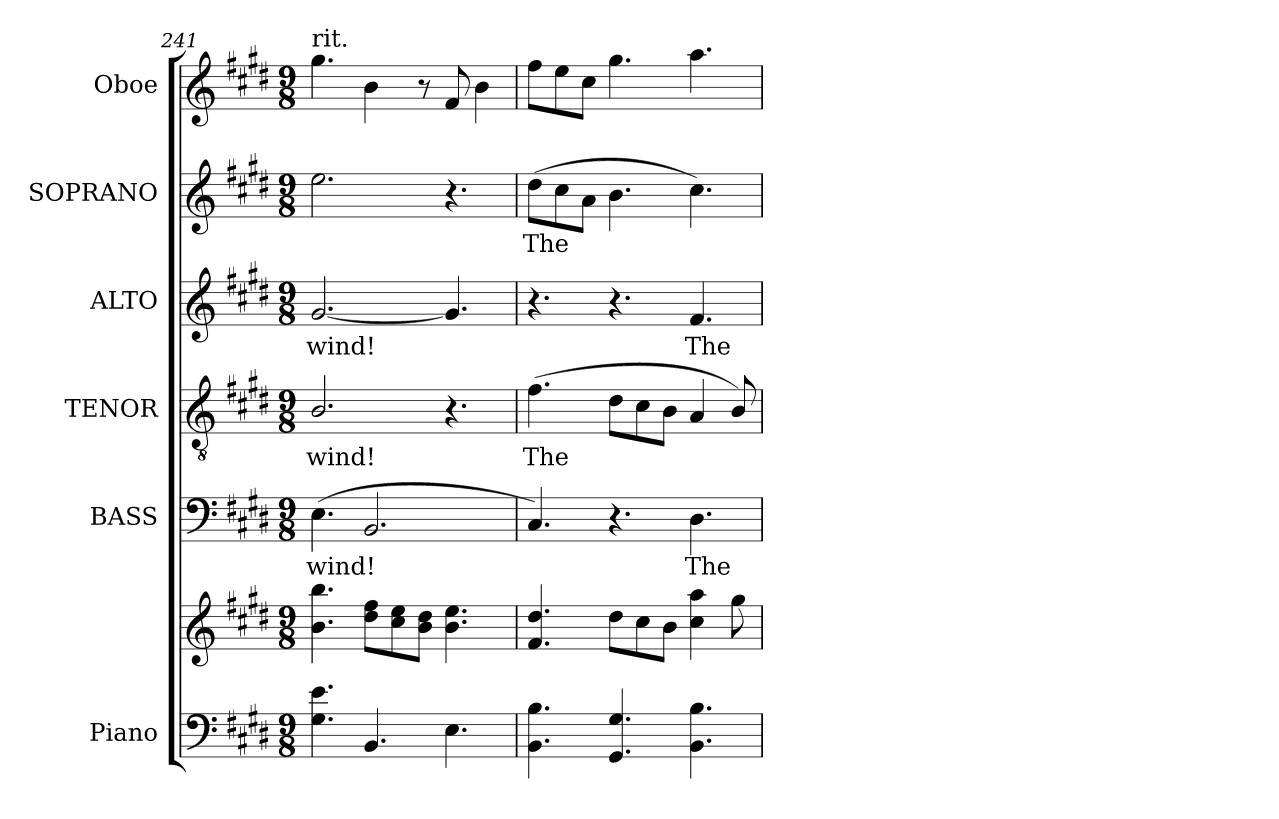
**kern	**kern	**kern	**text	**kern	**text	**kern	**text	**kern	**text	**kern
*part6	*part6	*part5	*part5	*part4	*part4	*part3	*part3	*part2	*part2	*part1
*staff7	*staff6	*staff5	*staff5	*staff4	*staff4	*staff3	*staff3	*staff2	*staff2	*staff1
*I"Piano	*	*I"BASS	*	*I"TENOR	*	*I"ALTO	*	*I"SOPRANO	*	*I"Oboe
*I'Pno.	*	*I'B.	*	*I'T.	*	*I'A.	*	*I'S.	*	*I'Ob.
*clefF4	*clefG2	*clefF4	*	*clefGv2	*	*clefG2	*	*clefG2	*	*clefG2
*	*	*	*	*ITrd7c12	*	*	*	*	*	*
*k[f#c#g#d#]	*k[f#c#g#d#]	*k[f#c#g#d#]	*	*k[f#c#g#d#]	*	*k[f#c#g#d#]	*	*k[f#c#g#d#]	*	*k[f#c#g#d#]
*E:	*E:	*E:	*	*E:	*	*E:	*	*E:	*	*E:
*M9/8	*M9/8	*M9/8	*	*M9/8	*	*M9/8	*	*M9/8	*	*M9/8
=241	=241	=241	=241	=241	=241	=241	=241	=241	=241	=241
!	!	!	!LO:LY:b:color=#000000	!	!	!	!	!	!	!
!	!	!	!	!	!LO:LY:b:color=#000000	!	!	!	!	!
!	!	!	!	!	!	!	!	!	!	!LO:TX:t=rit.
!	!	!	!	!	!	!	!LO:LY:b:color=#000000	!	!	!
4.G#i\ 4.ei	4.bi\ 4.bbi	(4.Ei\	wind!	2.BBi/	wind!	[2.g#i/	wind!	2.eei\	.	4.gg#i\
4.BBi/	8dd#i\ 8ff#iL	2.BBi/	.	.	.	.	.	.	.	4bi\
.	8cc#i\ 8eei	.	.	.	.	.	.	.	.	.
.	8bi\ 8dd#iJ	.	.	.	.	.	.	.	.	8r
4.Ei\	4.bi\ 4.eei	.	.	4.r	.	4.g#i/]	.	4.r	.	8f#i/
.	.	.	.	.	.	.	.	.	.	4bi\
!!LO:LB:g=z
=242	=242	=242	=242	=242	=242	=242	=242	=242	=242	=242
!	!	!	!	!	!LO:LY:b:color=#000000	!	!	!	!	!
!	!	!	!	!	!	!	!	!	!LO:LY:b:color=#000000	!
4.BBi\ 4.Bi	4.f#i/ 4.dd#i	4.C#i/)	.	(4.F#i\	The	4.r	.	(8dd#i\L	The	8ff#i\L
.	.	.	.	.	.	.	.	8cc#i\	.	8eei\
.	.	.	.	.	.	.	.	8ai\J	.	8cc#i\J
4.GG#i/ 4.G#i	8dd#i\L	4.r	.	8D#i\L	.	4.r	.	4.bi\	.	4.gg#i\
.	8cc#i\	.	.	8C#i\	.	.	.	.	.	.
.	8bi\J	.	.	8BBi\J	.	.	.	.	.	.
!	!	!	!LO:LY:b:color=#000000	!	!	!	!	!	!	!
!	!	!	!	!	!	!	!LO:LY:b:color=#000000	!	!	!
4.BBi\ 4.Bi	4cc#i\ 4aai	4.D#i\	The	4AAi/	.	4.f#i/	The	4.cc#i\)	.	4.aai\
.	8gg#i\	.	.	8BBi/)	.	.	.	.	.	.
=	=	=	=	=	=	=	=	=	=	=
*-	*-	*-	*-	*-	*-	*-	*-	*-	*-	*-
